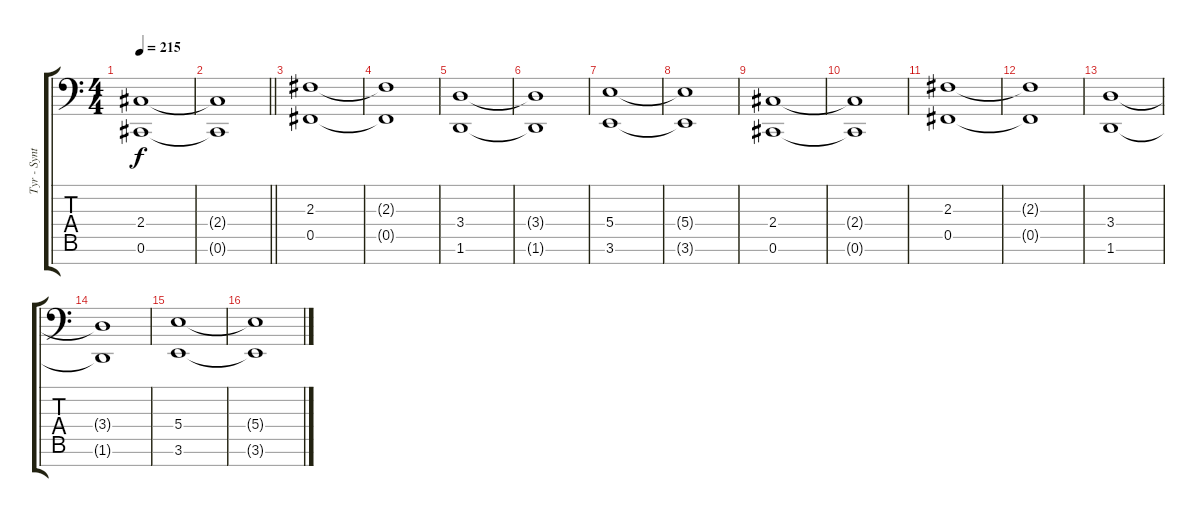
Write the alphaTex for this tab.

\track ("Tyr - Synth" "Tyr - Synt") {instrument stringensemble1}
\staff {score tabs}
\tuning (Db4 Ab3 E3 B2 Gb2 Db2 Ab1) {hide}
\ts (4 4)
\tempo 215
\clef f4
\ks c
(2.4 0.6).1{dy f} |
\barLineRight lightlight
(2.4{t} 0.6{t}).1 |
\section ("" "")
(2.3 0.5).1 |
(2.3{t} 0.5{t}).1 |
(3.4 1.6).1 |
(3.4{t} 1.6{t}).1 |
(5.4 3.6).1 |
(5.4{t} 3.6{t}).1 |
(2.4 0.6).1 |
(2.4{t} 0.6{t}).1 |
(2.3 0.5).1 |
(2.3{t} 0.5{t}).1 |
(3.4 1.6).1 |
(3.4{t} 1.6{t}).1 |
(5.4 3.6).1 |
(5.4{t} 3.6{t}).1
